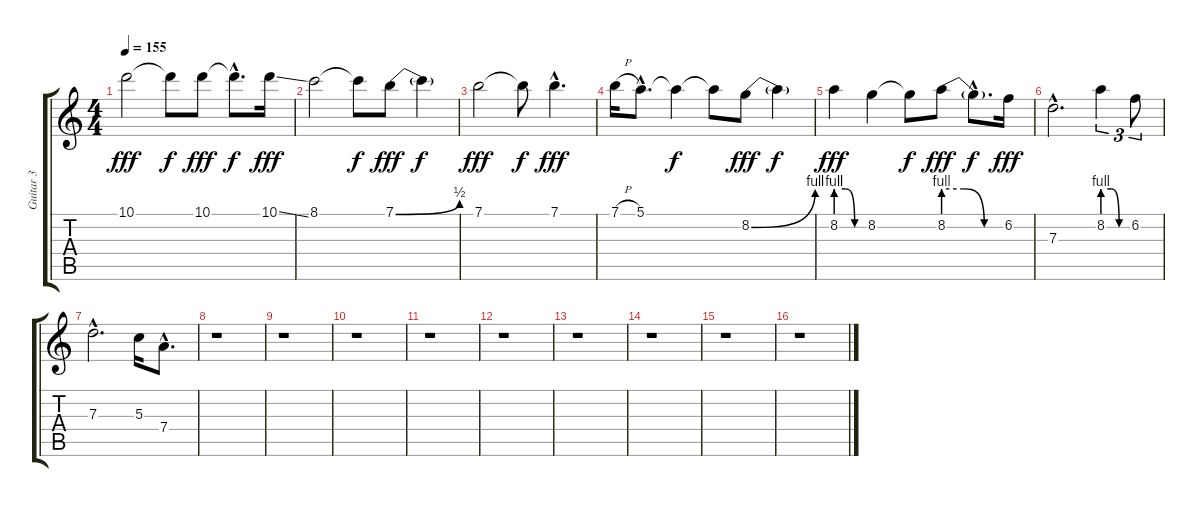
\track ("Guitar 3" "Guitar 3") {instrument distortionguitar}
\staff {score tabs}
\tuning (E4 B3 G3 D3 A2 E2) {hide}
\ts (4 4)
\tempo 155
\clef g2
\ks c
10.1.2{dy fff} 10.1{t}.8{dy f} 10.1.8{dy fff} 10.1{hac t}.8{d dy f} 10.1{ss}.16{dy fff} |
8.1.2 8.1{t}.8{dy f} 7.1{be (bend 0 0 60 2)}.8{dy fff} 7.1{t}.4{dy f} |
7.1.2{dy fff} 7.1{t}.8{dy f} 7.1{hac}.4{d dy fff} |
7.1{h}.16 5.1{hac}.8{d} 5.1{t}.4{dy f} 5.1{t}.8 8.2{be (bend 0 0 60 4)}.8{dy fff} 8.2{t}.4{dy f} |
8.2{be (custom 0 4 20 4 40 0 60 0)}.4{dy fff} 8.2.4 8.2{t}.8{dy f} 8.2{be (custom 0 4 20 4 40 0 60 0)}.8{dy fff} 8.2{hac t}.8{d dy f} 6.2.16{dy fff} |
7.3{hac}.2{d} 8.2{be (custom 0 4 20 4 40 0 60 0)}.4{tu (3 2)} 6.2.8{tu (3 2)} |
7.3{hac}.2{d} 5.3.16 7.4{hac}.8{d} |
r.1 |
r.1 |
r.1 |
r.1 |
r.1 |
r.1 |
r.1 |
r.1 |
r.1
